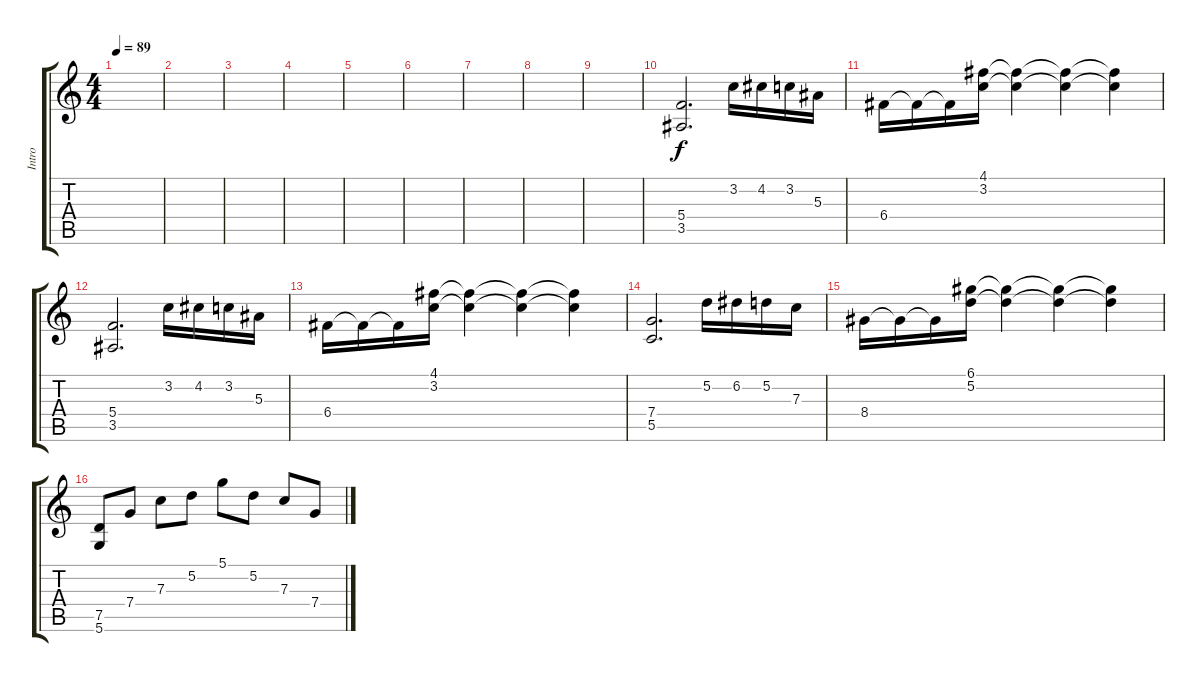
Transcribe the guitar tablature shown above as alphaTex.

\track ("Intro" "Intro") {instrument distortionguitar}
\staff {score tabs}
\tuning (D4 A3 F3 C3 G2 D2) {hide}
\ts (4 4)
\tempo 89
\clef g2
\ks c
|
|
|
|
|
|
|
|
|
(5.4 3.5).2{d volume 8 instrument stringensemble1} 3.2.16 4.2.16 3.2.16 5.3.16 |
6.4.16 6.4{t}.16 6.4{t}.16 (4.1 3.2).16 (4.1{t} 3.2{t}).4 (4.1{t} 3.2{t}).4 (4.1{t} 3.2{t}).4 |
(5.4 3.5).2{d} 3.2.16 4.2.16 3.2.16 5.3.16 |
6.4.16 6.4{t}.16 6.4{t}.16 (4.1 3.2).16 (4.1{t} 3.2{t}).4 (4.1{t} 3.2{t}).4 (4.1{t} 3.2{t}).4 |
(7.4 5.5).2{d} 5.2.16 6.2.16 5.2.16 7.3.16 |
8.4.16 8.4{t}.16 8.4{t}.16 (6.1 5.2).16 (6.1{t} 5.2{t}).4 (6.1{t} 5.2{t}).4 (6.1{t} 5.2{t}).4 |
(7.5 5.6).8 7.4.8 7.3.8 5.2.8 5.1.8 5.2.8 7.3.8 7.4.8
